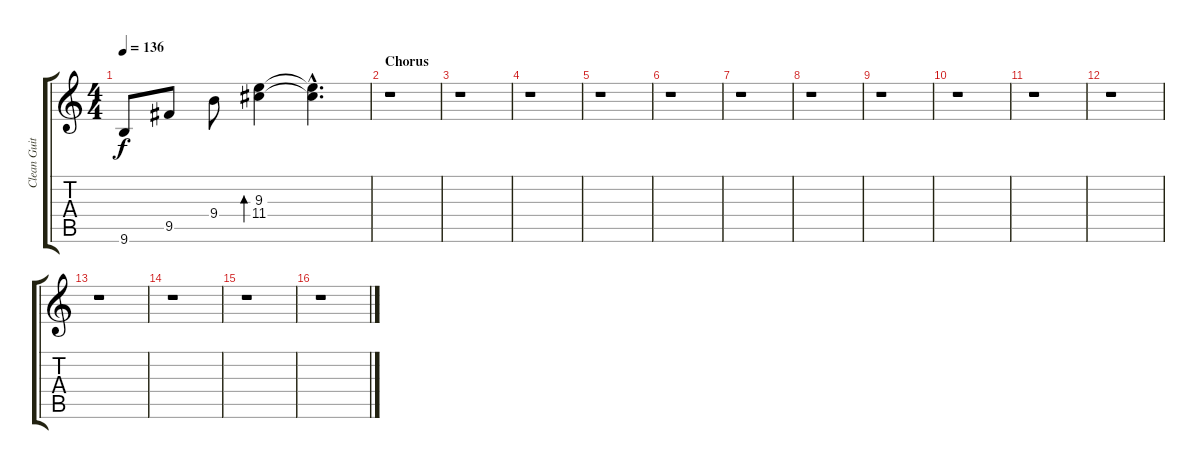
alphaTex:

\track ("Clean Guitar" "Clean Guit") {instrument electricguitarclean}
\staff {score tabs}
\tuning (E4 B3 G3 D3 A2 D2) {hide}
\ts (4 4)
\tempo 136
\clef g2
\ks c
9.6.8{dy f} 9.5.8 9.4.8 (9.3 11.4).4{bd 120} (9.3{hac t} 11.4{hac t}).4{d} |
\section ("" "Chorus")
r.1 |
r.1 |
r.1 |
r.1 |
r.1 |
r.1 |
r.1 |
r.1 |
r.1 |
r.1 |
r.1 |
r.1 |
r.1 |
r.1 |
r.1
